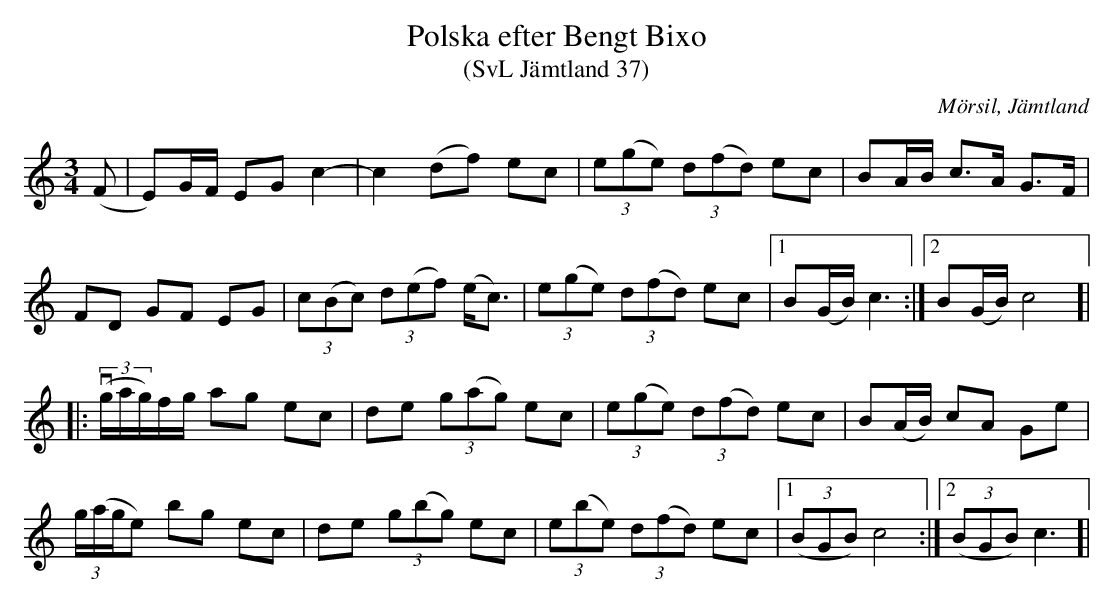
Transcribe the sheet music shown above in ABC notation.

X:1
T:Polska efter Bengt Bixo
T:(SvL Jämtland 37)
O:Mörsil, Jämtland
M:3/4
L:1/8
K:C
(F|E)G/F/ EG c2-|c2 (df) ec|(3e(ge) (3d(fd) ec|BA/B/ c>A G>F|
FD GF EG|(3c(Bc) (3d(ef) (e<c)|(3e(ge) (3d(fd) ec|1B(G/B/) c3:|2B(G/B/) c4]|
|:v((3g/a/g/)f/g/ ag ec|de (3g(ag) ec|(3e(ge) (3d(fd) ec|B(A/B/) cA Ge|
(3g/(a/g/e) bg ec|de (3g(bg) ec|(3e(be) (3d(fd) ec|1(3(BGB) c4:|2(3(BGB) c3]|
